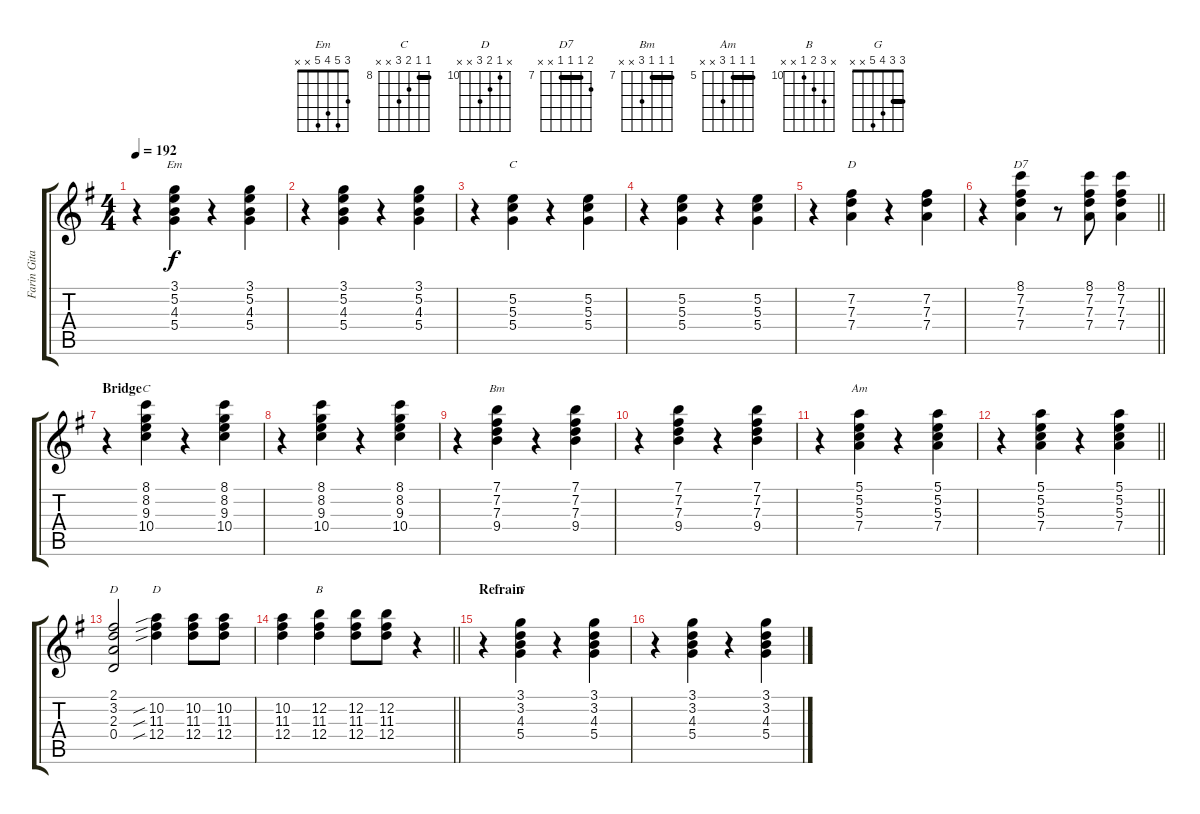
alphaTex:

\track ("Farin Gitarre" "Farin Gita") {instrument electricguitarclean}
\staff {score tabs}
\tuning (E4 B3 G3 D3 A2 E2) {hide}
\chord ("Em" 3 5 4 5 x x)
\chord ("C" x 5 5 5 x x) {barre 5}
\chord ("D" x 7 7 7 x x) {firstfret 7 barre 7}
\chord ("D7" 8 7 7 7 x x) {firstfret 7 barre 7}
\chord ("C" 8 8 9 10 x x) {firstfret 8 barre 8}
\chord ("Bm" 7 7 7 9 x x) {firstfret 7 barre 7}
\chord ("Am" 5 5 5 7 x x) {firstfret 5 barre 5}
\chord ("D" 2 3 2 0 x x) {barre 2}
\chord ("D" x 10 11 12 x x) {firstfret 10}
\chord ("B" x 12 11 10 x x) {firstfret 10}
\chord ("G" 3 3 4 5 x x) {barre 3}
\ts (4 4)
\tempo 192
\clef g2
\ks g
r.4{dy f} (3.1 5.2 4.3 5.4).4{ch "Em"} r.4 (3.1 5.2 4.3 5.4).4 |
r.4 (3.1 5.2 4.3 5.4).4 r.4 (3.1 5.2 4.3 5.4).4 |
r.4 (5.2 5.3 5.4).4{ch "C"} r.4 (5.2 5.3 5.4).4 |
r.4 (5.2 5.3 5.4).4 r.4 (5.2 5.3 5.4).4 |
r.4 (7.2 7.3 7.4).4{ch "D"} r.4 (7.2 7.3 7.4).4 |
\barLineRight lightlight
r.4 (8.1 7.2 7.3 7.4).4{ch "D7"} r.8 (8.1 7.2 7.3 7.4).8 (8.1 7.2 7.3 7.4).4 |
\section ("" "Bridge")
r.4 (8.1 8.2 9.3 10.4).4{ch "C"} r.4 (8.1 8.2 9.3 10.4).4 |
r.4 (8.1 8.2 9.3 10.4).4 r.4 (8.1 8.2 9.3 10.4).4 |
r.4 (7.1 7.2 7.3 9.4).4{ch "Bm"} r.4 (7.1 7.2 7.3 9.4).4 |
r.4 (7.1 7.2 7.3 9.4).4 r.4 (7.1 7.2 7.3 9.4).4 |
r.4 (5.1 5.2 5.3 7.4).4{ch "Am"} r.4 (5.1 5.2 5.3 7.4).4 |
\barLineRight lightlight
r.4 (5.1 5.2 5.3 7.4).4 r.4 (5.1 5.2 5.3 7.4).4 |
(2.1 3.2 2.3 0.4).2{ch "D"} (10.2{sib} 11.3{sib} 12.4{sib}).4{ch "D"} (10.2 11.3 12.4).8 (10.2 11.3 12.4).8 |
\barLineRight lightlight
(10.2 11.3 12.4).4 (12.2 11.3 12.4).4{ch "B"} (12.2 11.3 12.4).8 (12.2 11.3 12.4).8 r.4 |
\section ("" "Refrain")
r.4 (3.1 3.2 4.3 5.4).4{ch "G"} r.4 (3.1 3.2 4.3 5.4).4 |
r.4 (3.1 3.2 4.3 5.4).4 r.4 (3.1 3.2 4.3 5.4).4
